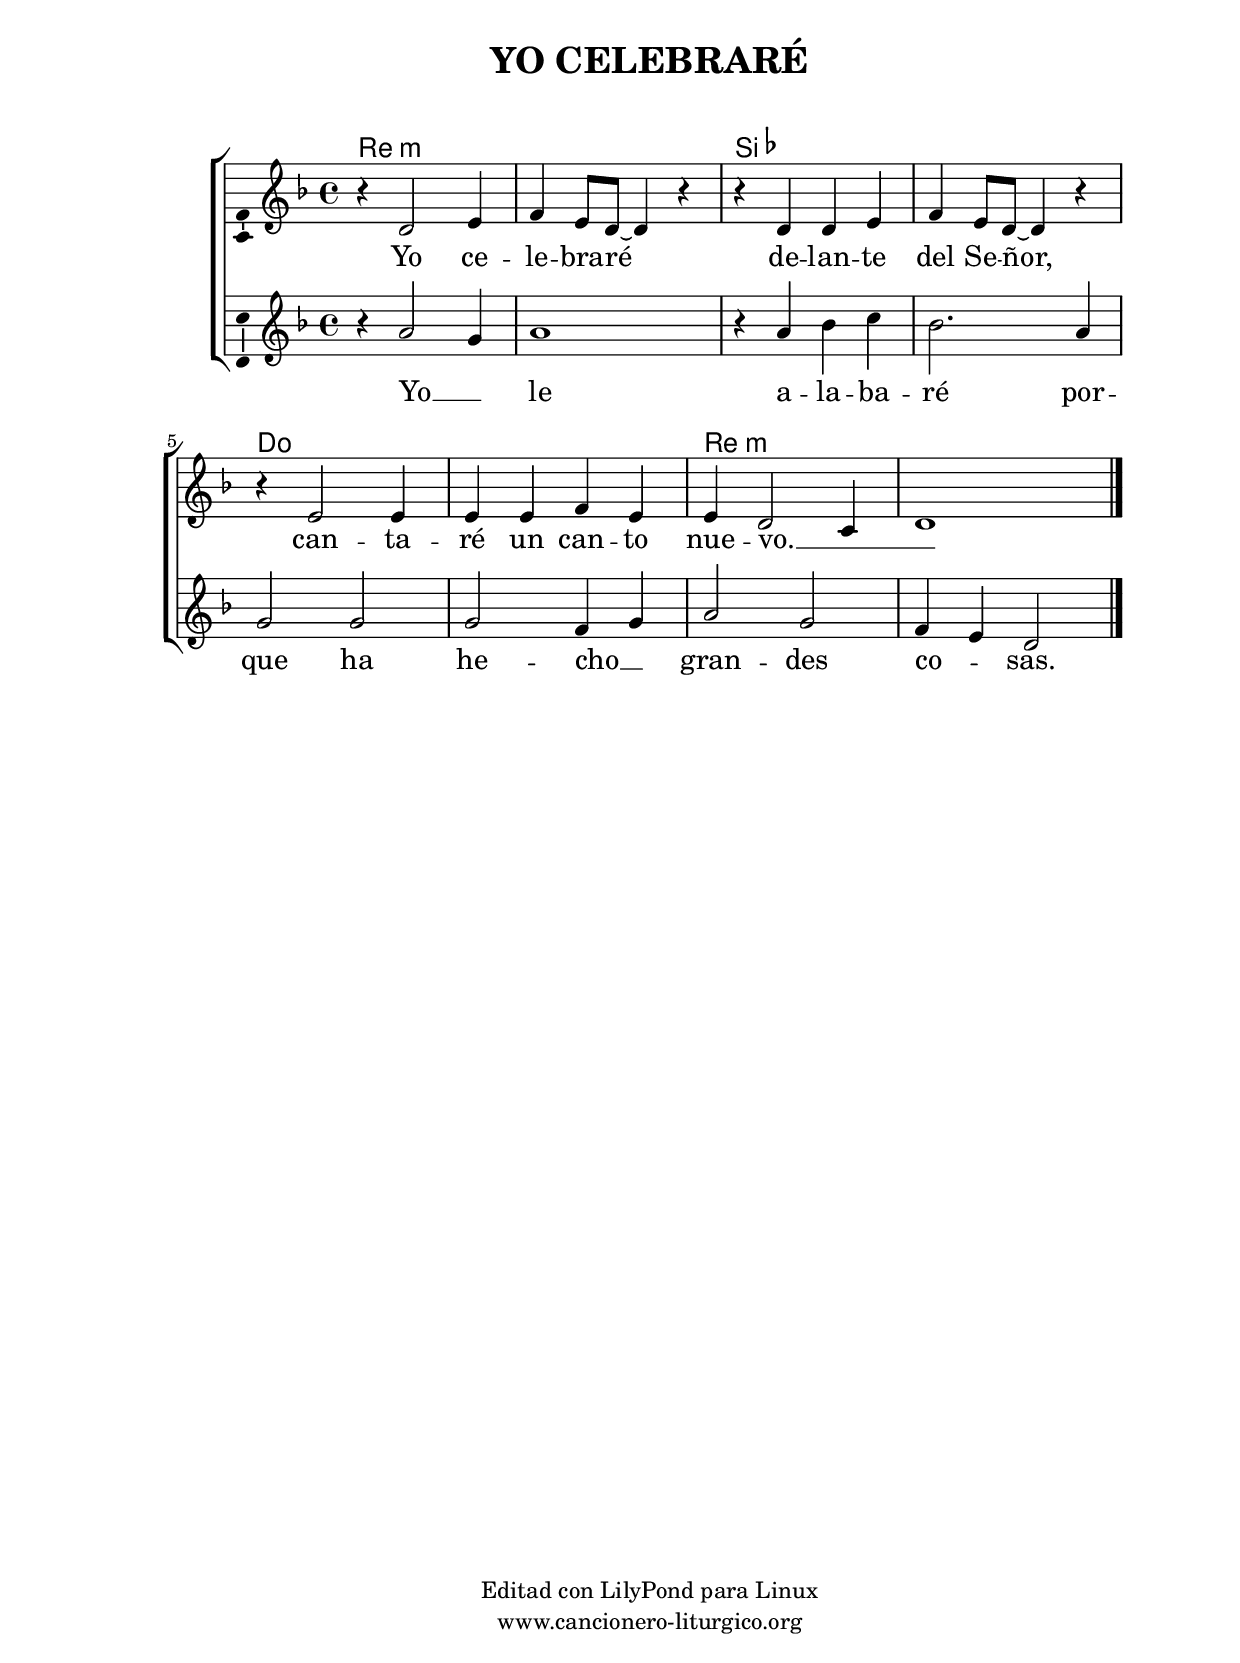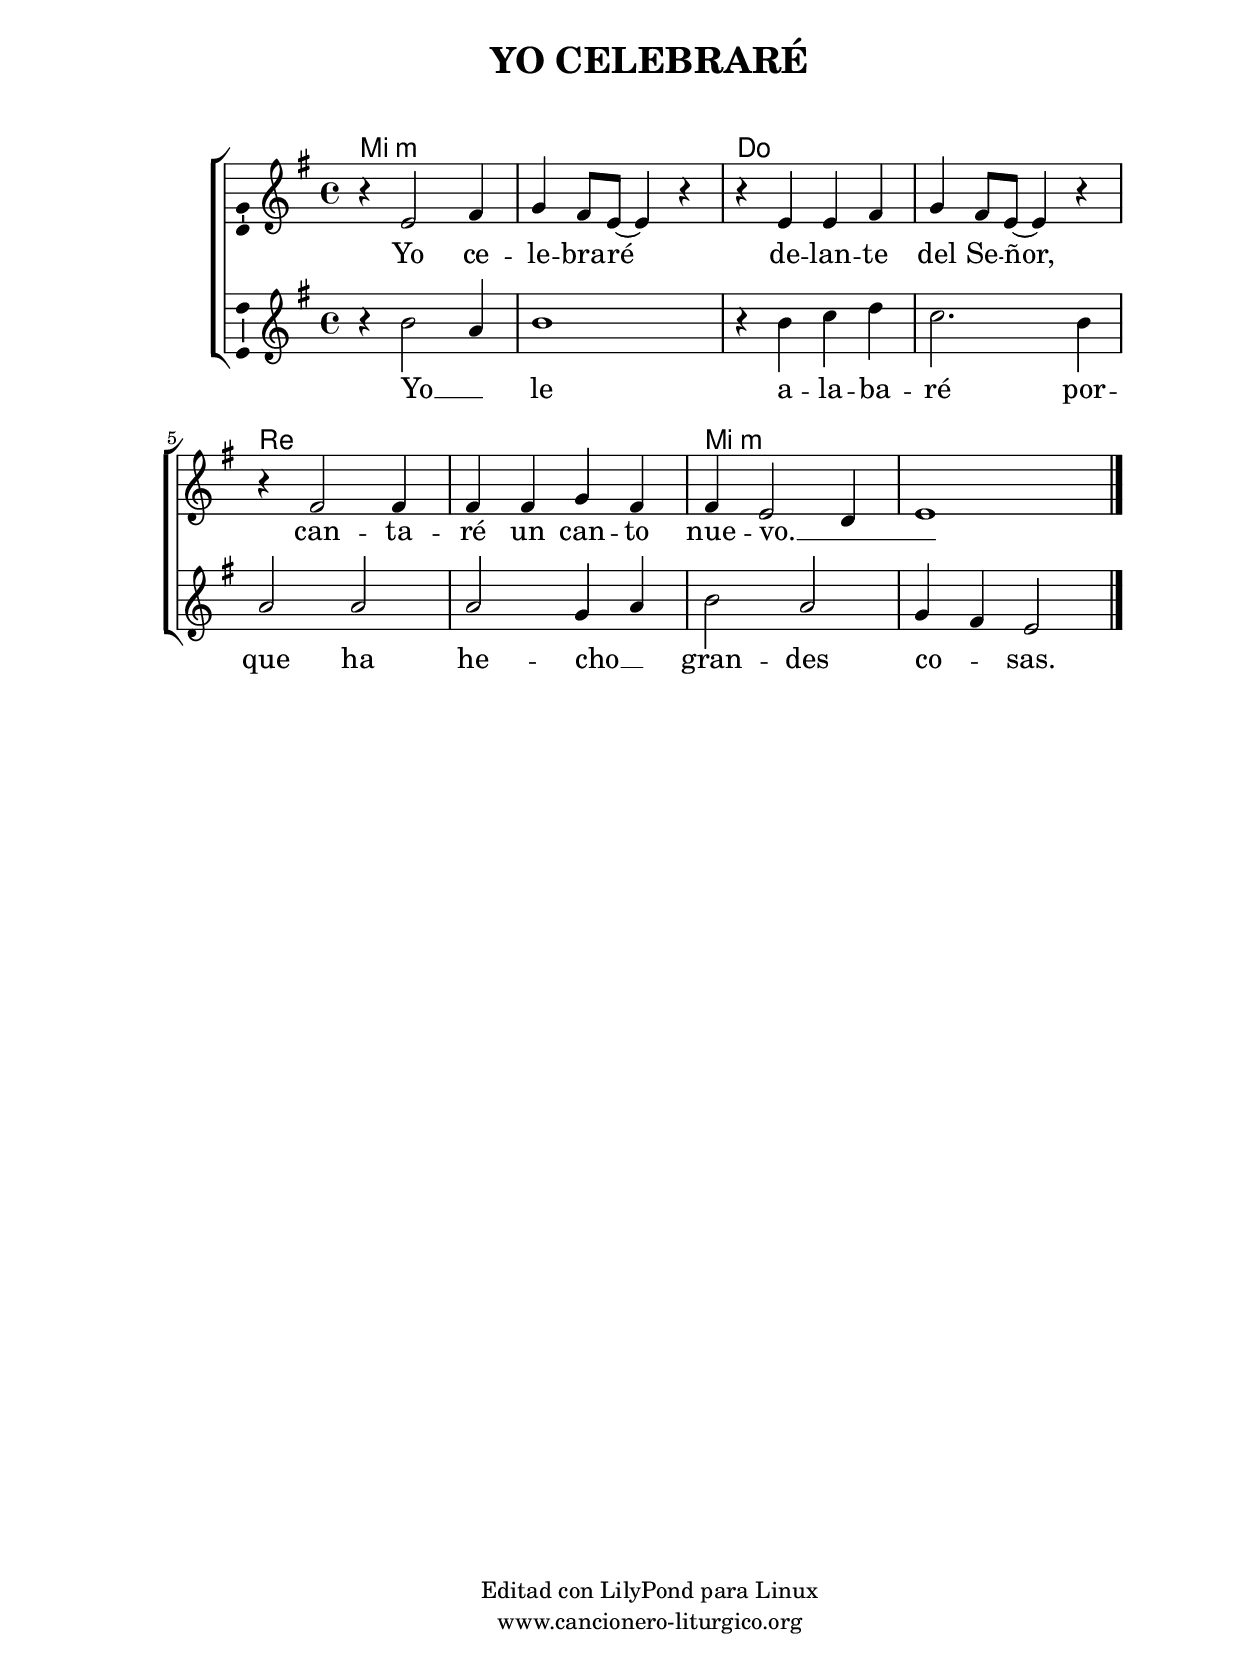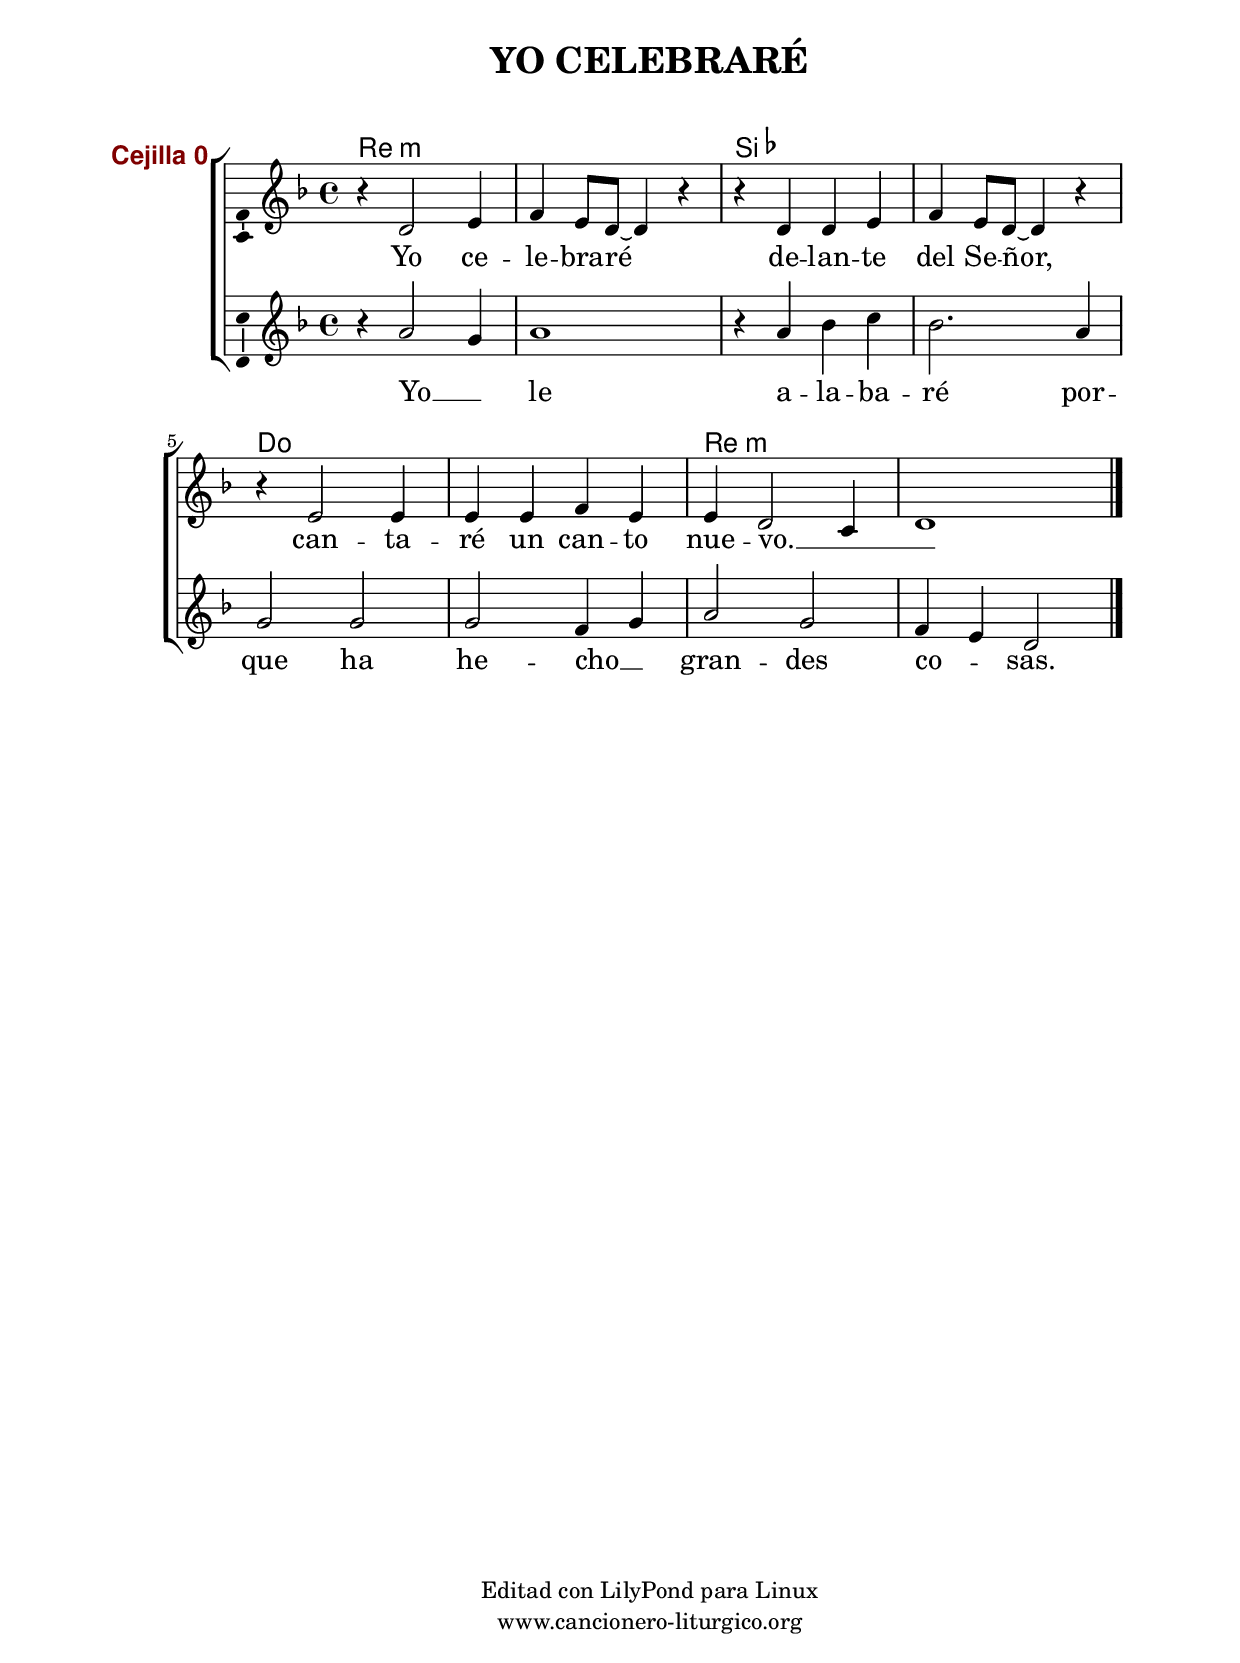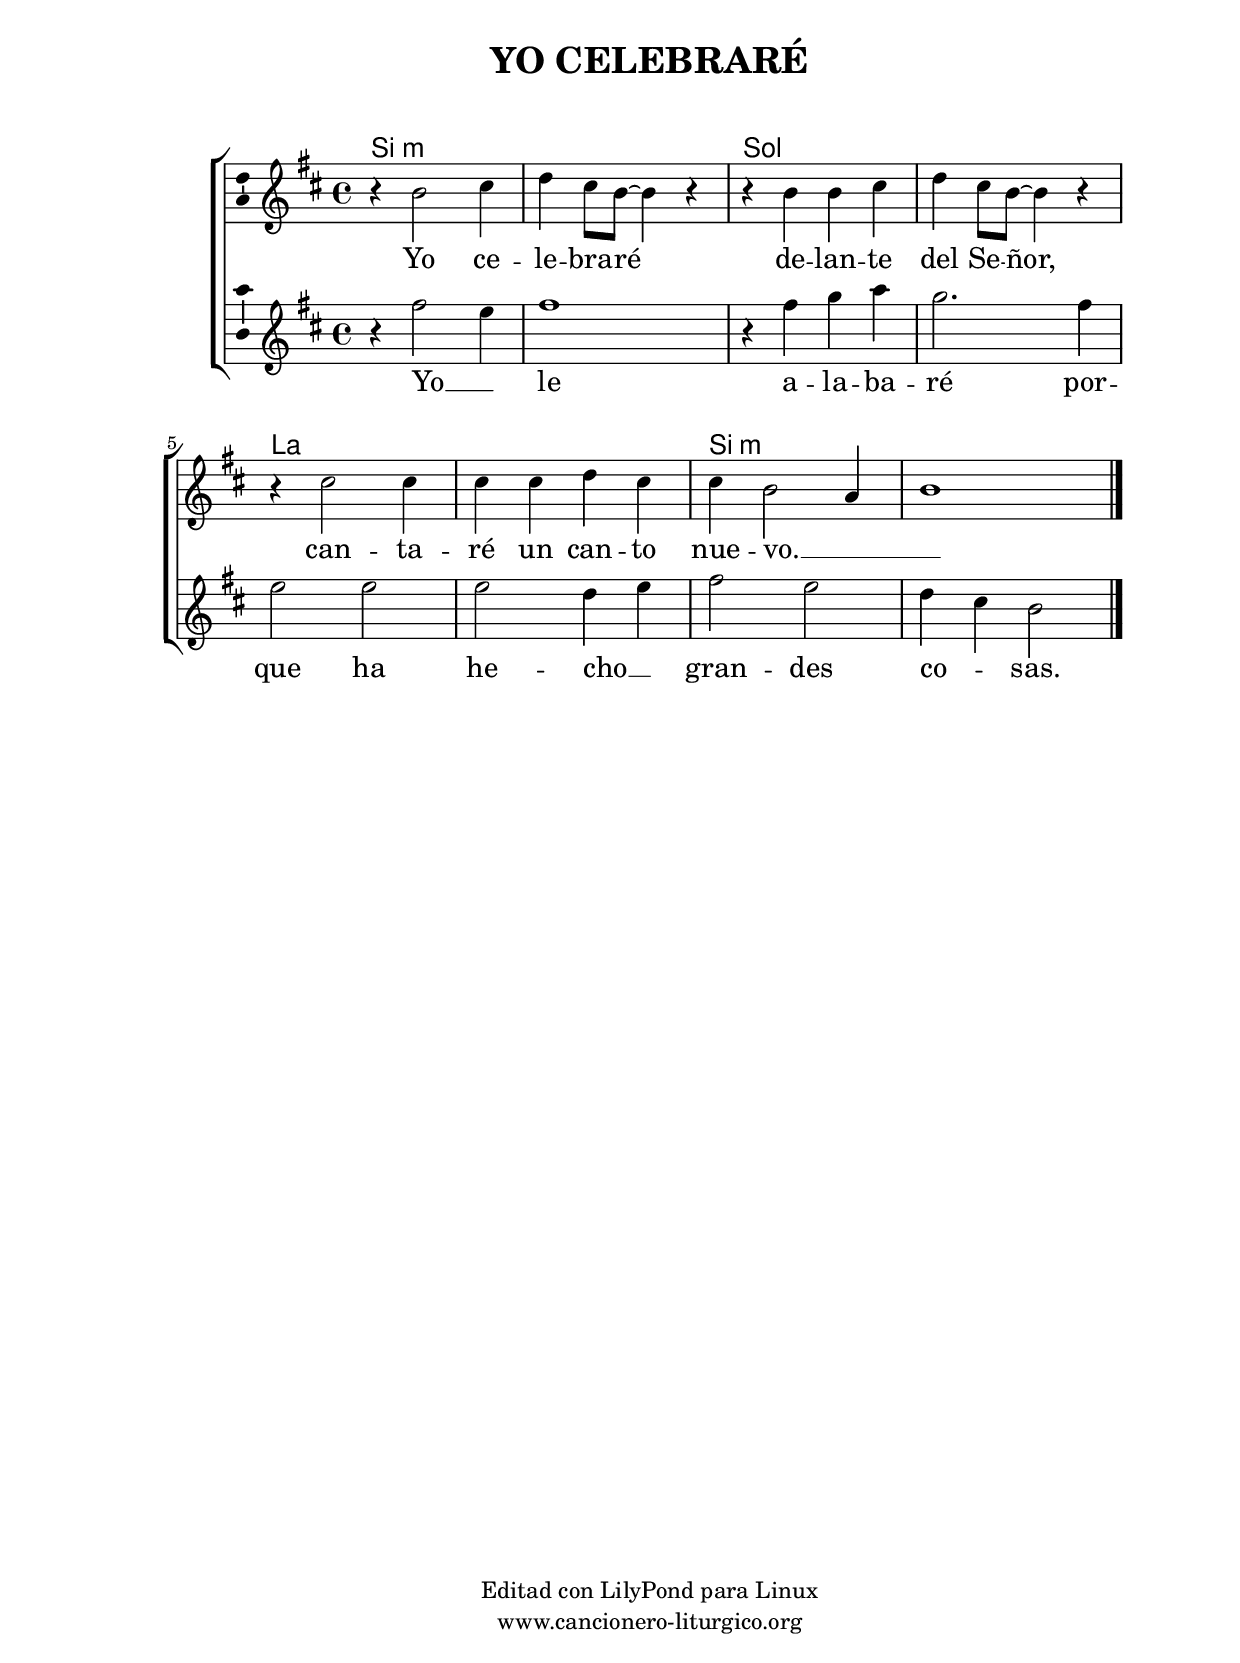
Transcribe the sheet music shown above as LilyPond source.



%versión de lilypond para la que se ha escrito esta partitura:
\version "2.16.0"

	%Tamaño papel
	#(set-default-paper-size "a4")
	%Tamaño partitura
	#(set-global-staff-size 20)
	%No responde al pulsar sobre una nota
	#(ly:set-option 'point-and-click #f)

%parámetros del encabezamiento:
\header {
	title = "YO CELEBRARÉ"
	subtitle = ""
	composer = ""
	poet = ""
%%%	meter = "Tono original: Mi m"
	arranger = ""
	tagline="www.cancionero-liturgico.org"
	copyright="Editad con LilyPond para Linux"
	tiempo = ""
	usos = "Entrada"
	letra = ""
	}

%parámetros asociados al papel:
\paper  {
	oddHeaderMarkup = \markup {\fill-line { \on-the-fly #not-first-page \fromproperty #'header:title \on-the-fly #not-first-page \fromproperty #'header:composer }}
	evenHeaderMarkup = \markup {\fill-line { \fromproperty #'header:composer \fromproperty #'header:title }}
	#(set-paper-size "a4")
	print-page-number = ##f
	first-page-number = 1
	print-first-page-number = ##f
%	head-separation = 3.0 \cm
	top-margin = 2.0 \cm
	bottom-margin = 0.5\cm
%%%	bottom-margin = -0.0\cm
	left-margin = 3.0 \cm
	line-width = 16.0 \cm 
	indent = 8\mm
	interscoreline = 2.\mm
	between-system-space = 15\mm
%	para que las partituras no llenen la hoja:
	ragged-bottom = ##t
%	idem para la última hoja:
	ragged-last-bottom = ##f
%	para que las partituras llenen el ancho del papel:
	ragged-last = ##f
	after-title-space = 2.5 \cm
%page-count=1
%system-count=8

	%Flexible Vertical Spacing
%	markup-markup-spacing =
%	#'((basic-distance . 15) (minimum-distance . 15) (padding . 3))
	markup-system-spacing =
	#'((basic-distance . 15) (minimum-distance . 15) (padding . 3))
	system-system-spacing =
	#'((basic-distance . 15) (minimum-distance . 15) (padding . 3))
	score-system-spacing =
	#'((basic-distance . 15) (minimum-distance . 15) (padding . 5))
%	top-system-spacing = % header
%	#'((basic-distance . 8) (minimum-distance . 0) (padding . 0))
%	top-markup-spacing =
%	#'((basic-distance . 20) (minimum-distance . 20) (padding . 0))
	last-bottom-spacing = % footer
	#'((basic-distance . 5) (minimum-distance . 5) (padding . 0))
%	score-markup-spacing =
%	#'((basic-distance . 16) (minimum-distance . 13) (padding . 0))

	}


%parámetros que afectan a toda la partitura:
global =  {
	%clave de sol (G):
	\clef G
	%armadura:
	\transpose e d
	\key e \minor
	\tempo 4=160
	\set Score.tempoHideNote = ##t
	}


acordes = {
	\italianChords
	\chordmode {
	\transpose e d
{

e1:m s c s d s e:m s

}
	}
}

melodia =
	\transpose e d
{
\relative c'{
\time 4/4

r4 e2 fis4
g4 fis8 e~e4 r4
r4 e4 e fis
g4 fis8 e~e4 r4
r4 fis2 fis4
fis4 fis g fis
fis4 e2 d4
e1

\bar "|."
}
}

melodiados =
	\transpose e d
{
\relative c''{
\time 4/4

r4 b2 a4
b1
r4 b4 c d
c2. b4
a2 a
a2 g4 a
b2 a
g4 fis e2

\bar "|."
}
}

texto = \lyricmode {
Yo ce -- le -- bra -- ré
de -- lan -- te del Se -- ñor,
can -- ta -- ré un can -- to nue -- vo. __ _ _

}

textodos = \lyricmode {
Yo __ _ le a -- la -- ba -- ré
por -- que ha he -- cho __ _ gran -- des co -- _ sas.

}


acordesStaff = \context ChordNames = acordesStaff <<
	\set chordChanges = ##t
	\acordes
	>>


%%%%%%%%%%%%%%%%%%%%%%%%%%%%%%%%%%% CEJILLA %%%%%%%%%%%%%%%%%%%%%%%%%%%%%%%%%%%
acordescejilla = {
%%%	\override ChordNames.ChordName #'font-size = #-1
%%%	\override ChordNames.ChordName #'font-series = #'bold
	\transpose c c {
		\acordes
		}
	}

acordescejillaStaff = \context ChordNames = acordescejillaStaff <<
	\set Staff.instrumentName = \markup \with-color #darkred \larger \bold \sans "Cejilla 0"
	\set chordChanges = ##t
	\acordescejilla
	>>
%%%%%%%%%%%%%%%%%%%%%%%%%%%%%%%%%%% CEJILLA %%%%%%%%%%%%%%%%%%%%%%%%%%%%%%%%%%%


vozStaff = \context Voice = vozStaff
\with {\consists "Ambitus_engraver"}
<<
%	\set Staff.instrumentName = ""
%	\set Staff.shortInstrumentName = ""
%	\set Staff.midiInstrument = #"cbrinet"
%	\set Staff.midiInstrument = #"cello"
%	\set Staff.midiInstrument = #"flute"
	\set Staff.midiInstrument = #"electric guitar (jazz)"
%	\set Staff.midiInstrument = #"english horn"
%	\set Staff.midiInstrument = #"violin"
%	\set Staff.midiInstrument = #"glockenspiel"
	\set Staff.midiMinimumVolume = #0.7
	\set Staff.midiMaximumVolume = #0.9
	\global
	\melodia
	>>

vozdosStaff = \context Voice = vozdosStaff
\with {\consists "Ambitus_engraver"}
<<
%	\set Staff.instrumentName = ""
%	\set Staff.shortInstrumentName = ""
%	\set Staff.midiInstrument = #"clarinet"
	\set Staff.midiInstrument = #"violin"
%	\set Staff.midiInstrument = #"glockenspiel"
	\set Staff.midiMinimumVolume = #0.7
	\set Staff.midiMaximumVolume = #0.9
	\global
	\melodiados
	>>

textoStaff = \context Lyrics = textoStaff <<
	\lyricsto vozStaff \texto
	>>

textodosStaff = \context Lyrics = textodosStaff <<
	\lyricsto vozdosStaff \textodos
	>>


\book {
	\score {
		\context ChoirStaff {
%			\override StaffGroup.SystemStartBracket #'collapse-height = #1
%			\override Score.SystemStartBar #'collapse-height = #1
			<<
			\acordesStaff
			\vozStaff
			\textoStaff
			\vozdosStaff
			\textodosStaff
			>>
			}
		\layout {
	    		\context {
				\Lyrics
				\override LyricText #'font-size = #2
				}
	   		 \context {
				\Score
				\override StaffSymbol #'staff-space = #(magstep +3)
				}
			}
		}
	\score {
		\unfoldRepeats
		\context ChoirStaff {
			<<
			\acordesStaff
			\vozStaff
			\vozdosStaff
			>>
			}
		\midi {
	  		\context {
	  			\Score
				tempoWholesPerMinute = #(ly:make-moment 70 4)
				}
			}
		}
	}


%Partitura para guitarra
#(define output-suffix "G")
\book {
	\score {
		\context ChoirStaff {
%			\override StaffGroup.SystemStartBracket #'collapse-height = #1
%			\override Score.SystemStartBar #'collapse-height = #1
			<<
			\acordescejillaStaff
			\vozStaff
			\textoStaff
			\vozdosStaff
			\textodosStaff
			>>
			}
		\layout {
%%%%%%%%%%%%%%%%%%%%%%%%%%%%%%%%%%% CEJILLA %%%%%%%%%%%%%%%%%%%%%%%%%%%%%%%%%%%
			\context {
				\ChordNames \consists Instrument_name_engraver
				}
%%%%%%%%%%%%%%%%%%%%%%%%%%%%%%%%%%% CEJILLA %%%%%%%%%%%%%%%%%%%%%%%%%%%%%%%%%%%
	    		\context {
				\Lyrics
				\override LyricText #'font-size = #2
				}
	   		 \context {
				\Score
				\override StaffSymbol #'staff-space = #(magstep +3)
				}
			}
		}
	}


#(define output-suffix "C")
\book {
	\score {
		\context ChoirStaff {
%			\override StaffGroup.SystemStartBracket #'collapse-height = #1
%			\override Score.SystemStartBar #'collapse-height = #1
\transpose c d
			<<
			\acordesStaff
			\vozStaff
			\textoStaff
			\vozdosStaff
			\textodosStaff
			>>
			}
		\layout {
	    		\context {
				\Lyrics
				\override LyricText #'font-size = #2
				}
	   		 \context {
				\Score
				\override StaffSymbol #'staff-space = #(magstep +3)
				}
			}
		}
	}


#(define output-suffix "S")
\book {
	\score {
		\context ChoirStaff {
%			\override StaffGroup.SystemStartBracket #'collapse-height = #1
%			\override Score.SystemStartBar #'collapse-height = #1
\transpose c a
			<<
			\acordesStaff
			\vozStaff
			\textoStaff
			\vozdosStaff
			\textodosStaff
			>>
			}
		\layout {
	    		\context {
				\Lyrics
				\override LyricText #'font-size = #2
				}
	   		 \context {
				\Score
				\override StaffSymbol #'staff-space = #(magstep +3)
				}
			}
		}
	}


